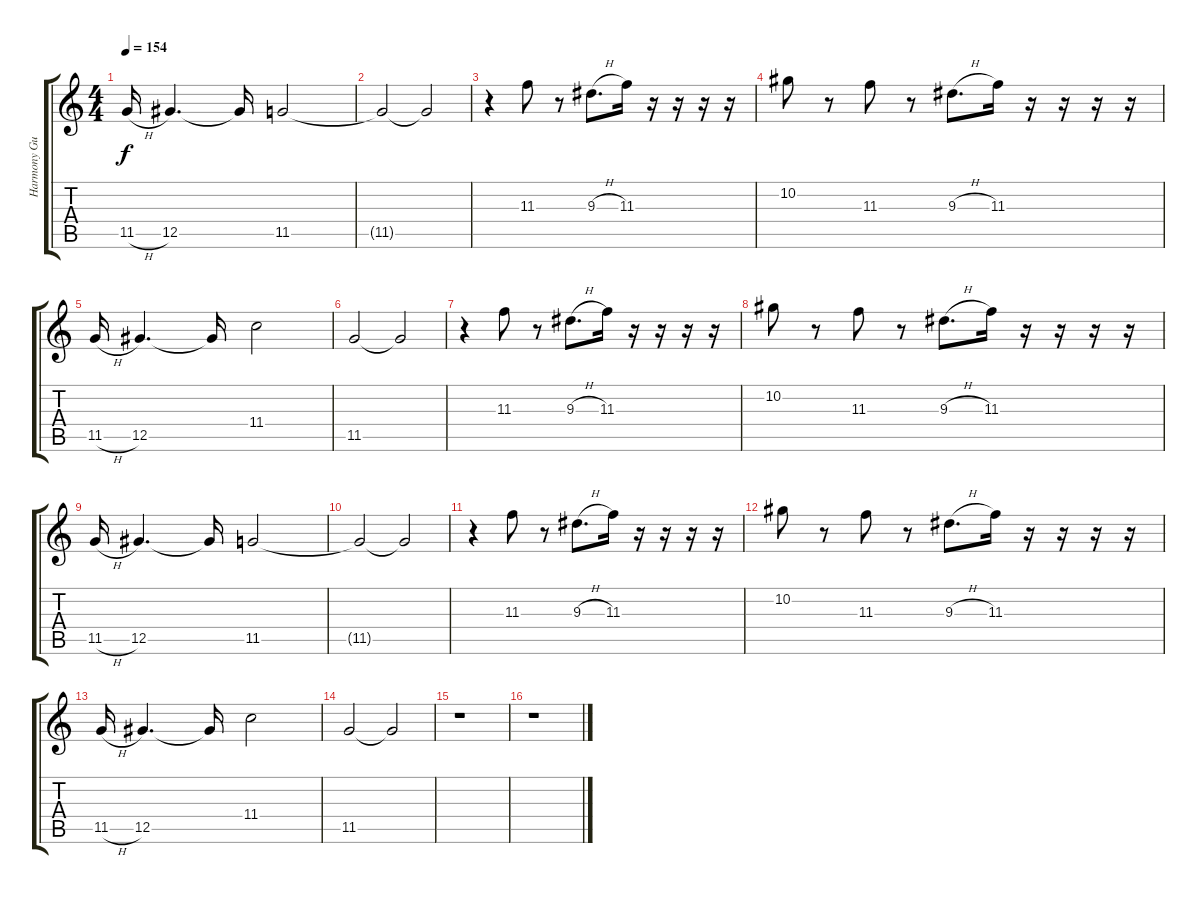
\track ("Harmony Guitar 2" "Harmony Gu") {instrument acousticguitarsteel}
\staff {score tabs}
\tuning (Eb4 Bb3 Gb3 Db3 Ab2 Db2) {hide}
\ts (4 4)
\tempo 154
\clef g2
\ks c
11.5{h}.16{dy f} 12.5.4{d} 12.5{t}.16 11.5.2 |
11.5{t}.2 11.5{t}.2 |
r.4 11.3.8 r.8 9.3{h}.8{d} 11.3.16 r.16 r.16 r.16 r.16 |
10.2.8 r.8 11.3.8 r.8 9.3{h}.8{d} 11.3.16 r.16 r.16 r.16 r.16 |
11.5{h}.16 12.5.4{d} 12.5{t}.16 11.4.2 |
11.5.2 11.5{t}.2 |
r.4 11.3.8 r.8 9.3{h}.8{d} 11.3.16 r.16 r.16 r.16 r.16 |
10.2.8 r.8 11.3.8 r.8 9.3{h}.8{d} 11.3.16 r.16 r.16 r.16 r.16 |
11.5{h}.16 12.5.4{d} 12.5{t}.16 11.5.2 |
11.5{t}.2 11.5{t}.2 |
r.4 11.3.8 r.8 9.3{h}.8{d} 11.3.16 r.16 r.16 r.16 r.16 |
10.2.8 r.8 11.3.8 r.8 9.3{h}.8{d} 11.3.16 r.16 r.16 r.16 r.16 |
11.5{h}.16 12.5.4{d} 12.5{t}.16 11.4.2 |
11.5.2 11.5{t}.2 |
r.1 |
r.1
